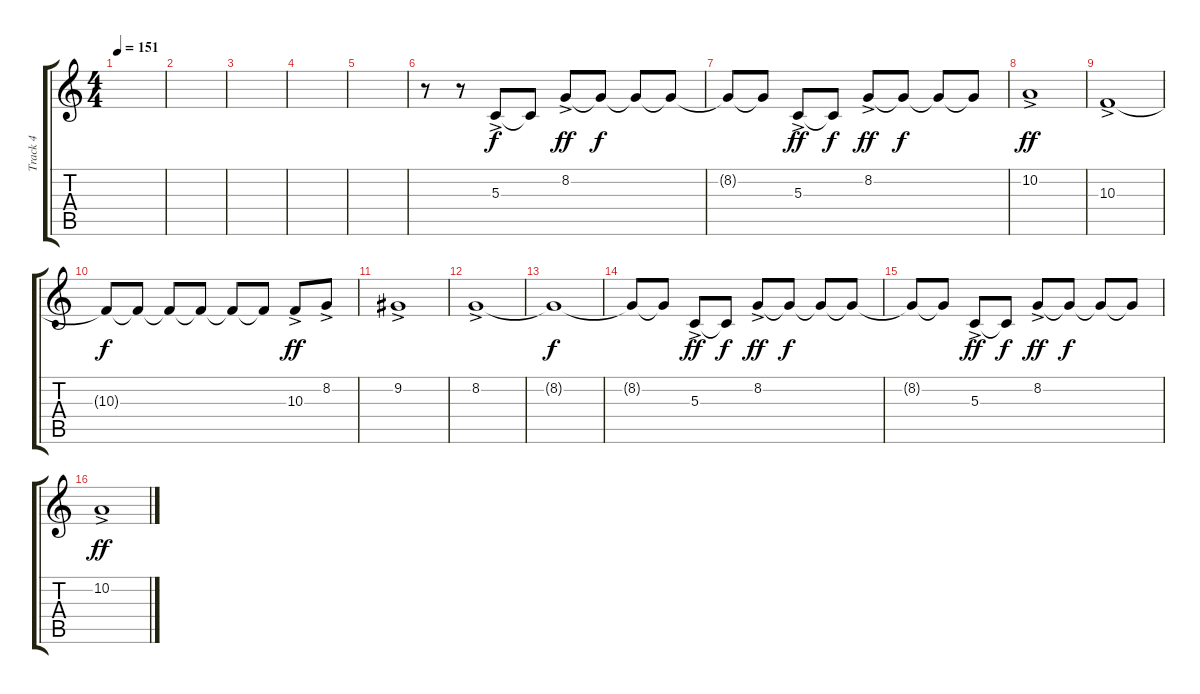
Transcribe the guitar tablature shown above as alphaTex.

\track ("Track 4" "Track 4") {instrument tuba}
\staff {score tabs}
\tuning (E4 B3 G3 D3 A2 E2) {hide}
\ts (4 4)
\tempo 151
\clef g2
\ks c
|
|
|
|
|
r.8 r.8 5.3{ac}.8 5.3{t}.8{dy f} 8.2{ac}.8{dy ff} 8.2{t}.8{dy f} 8.2{t}.8 8.2{t}.8 |
8.2{t}.8 8.2{t}.8 5.3{ac}.8{dy ff} 5.3{t}.8{dy f} 8.2{ac}.8{dy ff} 8.2{t}.8{dy f} 8.2{t}.8 8.2{t}.8 |
10.2{ac}.1{dy ff} |
10.3{ac}.1 |
10.3{t}.8{dy f} 10.3{t}.8 10.3{t}.8 10.3{t}.8 10.3{t}.8 10.3{t}.8 10.3{ac}.8{dy ff} 8.2{ac}.8 |
9.2{ac}.1 |
8.2{ac}.1 |
8.2{t}.1{dy f} |
8.2{t}.8 8.2{t}.8 5.3{ac}.8{dy ff} 5.3{t}.8{dy f} 8.2{ac}.8{dy ff} 8.2{t}.8{dy f} 8.2{t}.8 8.2{t}.8 |
8.2{t}.8 8.2{t}.8 5.3{ac}.8{dy ff} 5.3{t}.8{dy f} 8.2{ac}.8{dy ff} 8.2{t}.8{dy f} 8.2{t}.8 8.2{t}.8 |
10.2{ac}.1{dy ff}
